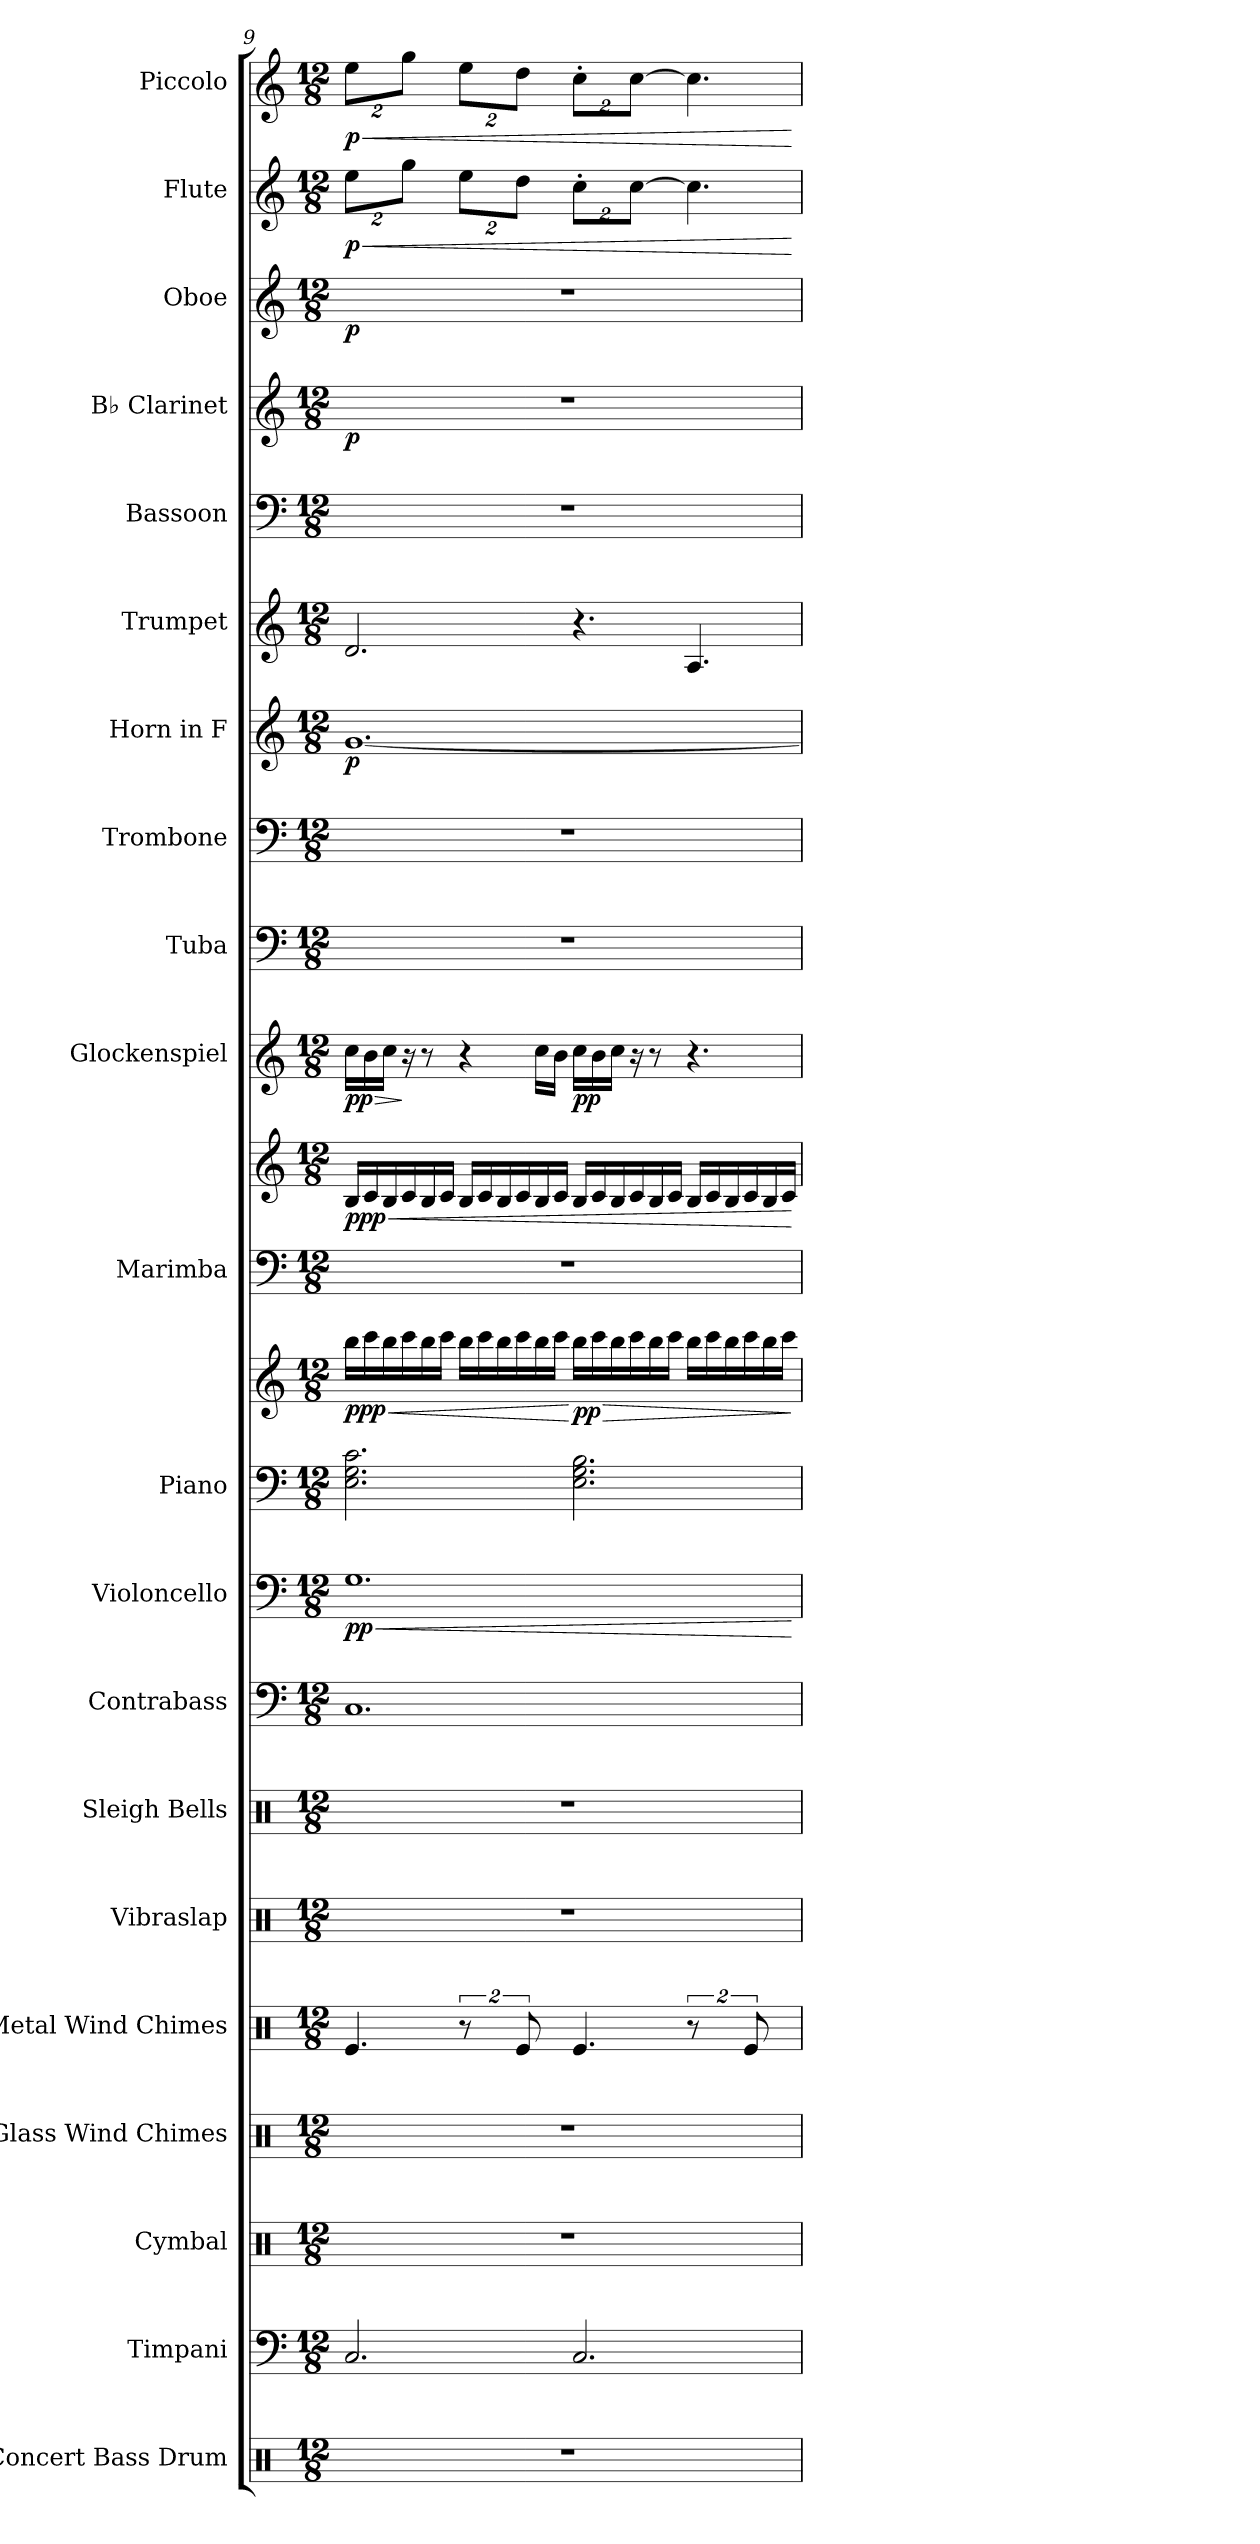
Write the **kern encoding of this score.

**kern	**kern	**kern	**kern	**kern	**kern	**kern	**kern	**kern	**dynam	**kern	**kern	**dynam	**kern	**kern	**dynam	**kern	**dynam	**kern	**kern	**kern	**dynam	**kern	**kern	**kern	**dynam	**kern	**dynam	**kern	**dynam	**kern	**dynam
*part21	*part20	*part19	*part18	*part17	*part16	*part15	*part14	*part13	*part13	*part12	*part12	*part12	*part11	*part11	*part11	*part10	*part10	*part9	*part8	*part7	*part7	*part6	*part5	*part4	*part4	*part3	*part3	*part2	*part2	*part1	*part1
*staff23	*staff22	*staff21	*staff20	*staff19	*staff18	*staff17	*staff16	*staff15	*staff15	*staff14	*staff13	*staff13/14	*staff12	*staff11	*staff11/12	*staff10	*staff10	*staff9	*staff8	*staff7	*staff7	*staff6	*staff5	*staff4	*staff4	*staff3	*staff3	*staff2	*staff2	*staff1	*staff1
*I"Concert Bass Drum	*I"Timpani	*I"Cymbal	*I"Glass Wind Chimes	*I"Metal Wind Chimes	*I"Vibraslap	*I"Sleigh Bells	*I"Contrabass	*I"Violoncello	*	*I"Piano	*	*	*I"Marimba	*	*	*I"Glockenspiel	*	*I"Tuba	*I"Trombone	*I"Horn in F	*	*I"Trumpet	*I"Bassoon	*I"B♭ Clarinet	*	*I"Oboe	*	*I"Flute	*	*I"Piccolo	*
*I'Con. BD	*I'Timp.	*I'Cym.	*I'Gl. Wn Ch.	*I'Met. Wn Ch.	*I'Vibslp.	*I'Sle. Be.	*I'Cb.	*I'Vc.	*	*I'Pno.	*	*	*I'Mrm.	*	*	*I'Glock.	*	*I'Tba.	*I'Tbn.	*	*	*I'Tpt.	*I'Bsn.	*I'B♭ Cl.	*	*I'Ob.	*	*I'Fl.	*	*I'Picc.	*
*clefX	*clefF4	*clefX	*clefX	*clefX	*clefX	*clefX	*clefF4	*clefF4	*	*clefF4	*clefG2	*	*clefF4	*clefG2	*	*clefG2	*	*clefF4	*clefF4	*clefG2	*	*clefG2	*clefF4	*clefG2	*	*clefG2	*	*clefG2	*	*clefG2	*
*	*	*	*	*	*	*	*ITrd7c12	*	*	*	*	*	*	*	*	*ITrd-14c-24	*	*	*	*ITrd4c7	*	*ITrd1c2	*	*ITrd1c2	*	*	*	*	*	*ITrd-7c-12	*
*k[]	*k[]	*k[]	*k[]	*k[]	*k[]	*k[]	*k[]	*k[]	*	*k[]	*k[]	*	*k[]	*k[]	*	*k[]	*	*k[]	*k[]	*k[b-]	*	*k[b-e-]	*k[]	*k[b-e-]	*	*k[]	*	*k[]	*	*k[]	*
*M12/8	*M12/8	*M12/8	*M12/8	*M12/8	*M12/8	*M12/8	*M12/8	*M12/8	*	*M12/8	*M12/8	*	*M12/8	*M12/8	*	*M12/8	*	*M12/8	*M12/8	*M12/8	*	*M12/8	*M12/8	*M12/8	*	*M12/8	*	*M12/8	*	*M12/8	*
=9	=9	=9	=9	=9	=9	=9	=9	=9	=9	=9	=9	=9	=9	=9	=9	=9	=9	=9	=9	=9	=9	=9	=9	=9	=9	=9	=9	=9	=9	=9	=9
!	!	!	!	!	!	!	!	!	!LO:HP:b	!	!	!LO:HP:b	!	!	!LO:HP:b	!	!LO:HP:b	!	!	!	!	!	!	!	!	!	!	!	!	!	!
*	*	*	*	*	*	*	*	*	*	*	*	*	*	*	*	*	*	*	*	*	*	*	*	*	*	*	*	*Xbrackettup	*	*	*
!	!	!	!	!	!	!	!	!	!	!	!	!	!	!	!	!	!	!	!	!	!	!	!	!	!	!	!	!	!LO:HP:b	!	!
*	*	*	*	*	*	*	*	*	*	*	*	*	*	*	*	*	*	*	*	*	*	*	*	*	*	*	*	*	*	*Xbrackettup	*
!	!	!	!	!	!	!	!	!	!LO:DY:n=1:b	!	!	!LO:DY:n=1:b	!	!	!LO:DY:n=1:b	!	!LO:DY:n=1:b	!	!	!	!LO:DY:b	!	!	!	!LO:DY:b	!	!LO:DY:b	!	!LO:DY:n=1:b	!	!LO:HP:b
!	!	!	!	!	!	!	!	!	!	!	!	!	!	!	!	!	!	!	!	!	!	!	!	!	!	!	!	!	!	!	!LO:DY:n=1:b
1.r	2.C/	1.r	1.r	4.Re/	1.r	1.r	1.CC	1.G	< pp	2.E\ 2.G\ 2.c\	16bb\LL	< ppp	1.r	16B/LL	< ppp	16cccc\LL	> pp	1.r	1.r	[1.c	p	2.c/	1.r	1.r	p	1.r	p	16%3ee\L	< p	16%3eee\L	< p
.	.	.	.	.	.	.	.	.	.	.	16ccc\	.	.	16c/	.	16bbb\	.	.	.	.	.	.	.	.	.	.	.	.	.	.	.
.	.	.	.	.	.	.	.	.	.	.	16bb\	.	.	16B/	.	16cccc\JJ	.	.	.	.	.	.	.	.	.	.	.	.	.	.	.
.	.	.	.	.	.	.	.	.	.	.	16ccc\	.	.	16c/	.	16r	]	.	.	.	.	.	.	.	.	.	.	16%3gg\J	.	16%3ggg\J	.
.	.	.	.	.	.	.	.	.	.	.	16bb\	.	.	16B/	.	8r	.	.	.	.	.	.	.	.	.	.	.	.	.	.	.
.	.	.	.	.	.	.	.	.	.	.	16ccc\JJ	.	.	16c/JJ	.	.	.	.	.	.	.	.	.	.	.	.	.	.	.	.	.
.	.	.	.	16%3r	.	.	.	.	.	.	16bb\LL	.	.	16B/LL	.	4r	.	.	.	.	.	.	.	.	.	.	.	16%3ee\L	.	16%3eee\L	.
.	.	.	.	.	.	.	.	.	.	.	16ccc\	.	.	16c/	.	.	.	.	.	.	.	.	.	.	.	.	.	.	.	.	.
.	.	.	.	.	.	.	.	.	.	.	16bb\	.	.	16B/	.	.	.	.	.	.	.	.	.	.	.	.	.	.	.	.	.
.	.	.	.	16%3Re/	.	.	.	.	.	.	16ccc\	.	.	16c/	.	.	.	.	.	.	.	.	.	.	.	.	.	16%3dd\J	.	16%3ddd\J	.
.	.	.	.	.	.	.	.	.	.	.	16bb\	.	.	16B/	.	16cccc\LL	.	.	.	.	.	.	.	.	.	.	.	.	.	.	.
.	.	.	.	.	.	.	.	.	.	.	16ccc\JJ	.	.	16c/JJ	.	16bbb\JJ	.	.	.	.	.	.	.	.	.	.	.	.	.	.	.
!	!	!	!	!	!	!	!	!	!	!	!	!LO:HP:n=1:b	!	!	!	!	!	!	!	!	!	!	!	!	!	!	!	!	!	!	!
!	!	!	!	!	!	!	!	!	!	!	!	!LO:DY:n=2:b	!	!	!	!	!LO:DY:n=2:b	!	!	!	!	!	!	!	!	!	!	!	!	!	!
.	2.C/	.	.	4.Re/	.	.	.	.	.	2.E\ 2.G\ 2.B\	16bb\LL	[ > pp	.	16B/LL	.	16cccc\LL	pp	.	.	.	.	4.r	.	.	.	.	.	16%3cc'\L	.	16%3ccc'\L	.
.	.	.	.	.	.	.	.	.	.	.	16ccc\	.	.	16c/	.	16bbb\	.	.	.	.	.	.	.	.	.	.	.	.	.	.	.
.	.	.	.	.	.	.	.	.	.	.	16bb\	.	.	16B/	.	16cccc\JJ	.	.	.	.	.	.	.	.	.	.	.	.	.	.	.
.	.	.	.	.	.	.	.	.	.	.	16ccc\	.	.	16c/	.	16r	.	.	.	.	.	.	.	.	.	.	.	[16%3cc\J	.	[16%3ccc\J	.
.	.	.	.	.	.	.	.	.	.	.	16bb\	.	.	16B/	.	8r	.	.	.	.	.	.	.	.	.	.	.	.	.	.	.
.	.	.	.	.	.	.	.	.	.	.	16ccc\JJ	.	.	16c/JJ	.	.	.	.	.	.	.	.	.	.	.	.	.	.	.	.	.
.	.	.	.	16%3r	.	.	.	.	.	.	16bb\LL	.	.	16B/LL	.	4.r	.	.	.	.	.	4.G/	.	.	.	.	.	4.cc\]	.	4.ccc\]	.
.	.	.	.	.	.	.	.	.	.	.	16ccc\	.	.	16c/	.	.	.	.	.	.	.	.	.	.	.	.	.	.	.	.	.
.	.	.	.	.	.	.	.	.	.	.	16bb\	.	.	16B/	.	.	.	.	.	.	.	.	.	.	.	.	.	.	.	.	.
.	.	.	.	16%3Re/	.	.	.	.	.	.	16ccc\	.	.	16c/	.	.	.	.	.	.	.	.	.	.	.	.	.	.	.	.	.
.	.	.	.	.	.	.	.	.	.	.	16bb\	.	.	16B/	.	.	.	.	.	.	.	.	.	.	.	.	.	.	.	.	.
.	.	.	.	.	.	.	.	.	.	.	16ccc\JJ	.	.	16c/JJ	.	.	.	.	.	.	.	.	.	.	.	.	.	.	.	.	.
.	.	.	.	.	.	.	.	.	[	.	.	]	.	.	[	.	.	.	.	.	.	.	.	.	.	.	.	.	[	.	[
=	=	=	=	=	=	=	=	=	=	=	=	=	=	=	=	=	=	=	=	=	=	=	=	=	=	=	=	=	=	=	=
*-	*-	*-	*-	*-	*-	*-	*-	*-	*-	*-	*-	*-	*-	*-	*-	*-	*-	*-	*-	*-	*-	*-	*-	*-	*-	*-	*-	*-	*-	*-	*-
